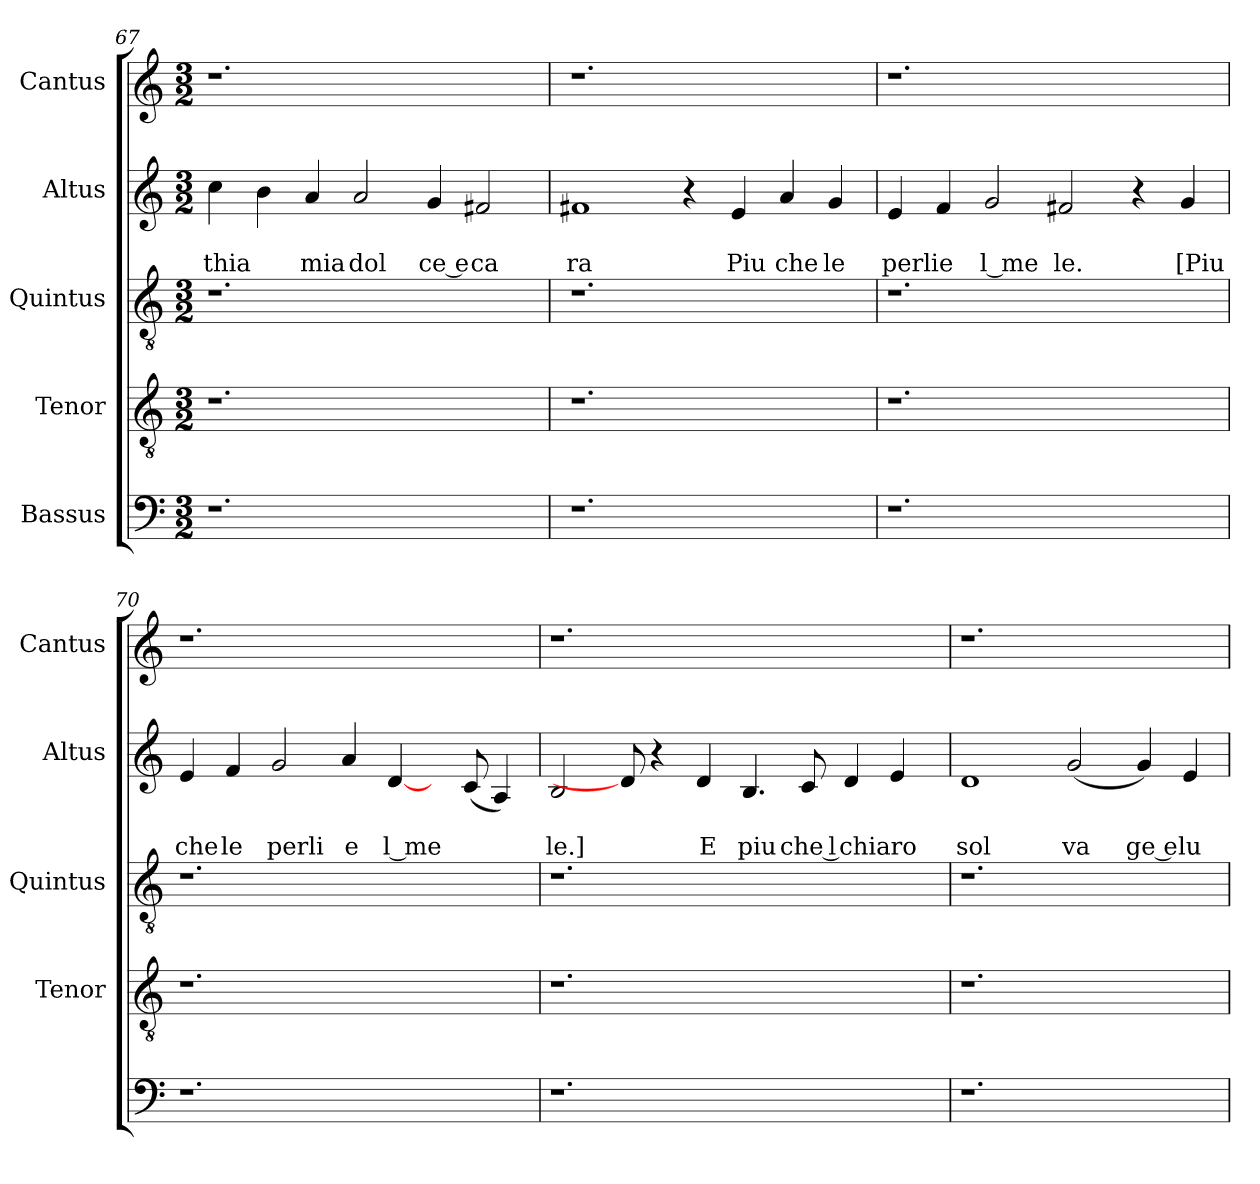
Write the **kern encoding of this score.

**kern	**kern	**kern	**kern	**text	**text	**kern
*part5	*part4	*part3	*part2	*part2	*part2	*part1
*staff5	*staff4	*staff3	*staff2	*staff2	*staff2	*staff1
*I"Bassus	*I"Tenor	*I"Quintus	*I"Altus	*	*	*I"Cantus
*	*I'Tenor	*I'Quintus	*I'Altus	*	*	*I'Cantus
*clefF4	*clefGv2	*clefGv2	*clefG2	*	*	*clefG2
*k[]	*k[]	*k[]	*k[]	*	*	*k[]
*C:	*C:	*C:	*C:	*	*	*C:
*M3/2	*M3/2	*M3/2	*M3/2	*	*	*M3/2
=67	=67	=67	=67	=67	=67	=67
!	!	!	!	!	!LO:LY:b	!
1.r	1.r	1.r	4cc\	.	thia	1.r
.	.	.	4b\	.	.	.
!	!	!	!	!	!LO:LY:b	!
.	.	.	4a/	.	mia	.
!	!	!	!	!	!LO:LY:b	!
.	.	.	2a/	.	dol	.
!	!	!	!	!	!LO:LY:b:rj	!
.	.	.	4g/	.	ce e	.
!	!	!	!	!	!LO:LY:b	!
2ryy	2ryy	2ryy	2f#X/	.	ca	2ryy
!!LO:LB:g=z
=68	=68	=68	=68	=68	=68	=68
!	!	!	!	!	!LO:LY:b	!
1.r	1.r	1.r	1f#X	.	ra	1.r
.	.	.	4r	.	.	.
!	!	!	!	!	!LO:LY:b	!
.	.	.	4e/	.	Piu	.
!	!	!	!	!	!LO:LY:b	!
2ryy	2ryy	2ryy	4a/	.	che	2ryy
!	!	!	!	!	!LO:LY:b	!
.	.	.	4g/	.	le	.
=69	=69	=69	=69	=69	=69	=69
!	!	!	!	!	!LO:LY:b	!
1.r	1.r	1.r	4e/	.	perli	1.r
!	!	!	!	!	!LO:LY:b	!
.	.	.	4f/	.	e	.
!	!	!	!	!	!LO:LY:b:rj	!
.	.	.	2g/	.	l me	.
!	!	!	!	!	!LO:LY:b	!
.	.	.	2f#X/	.	le.	.
2ryy	2ryy	2ryy	4r	.	.	2ryy
!	!	!	!	!	!LO:LY:b	!
.	.	.	4g/	.	[Piu	.
=70	=70	=70	=70	=70	=70	=70
!	!	!	!	!	!LO:LY:b	!
1.r	1.r	1.r	4e/	.	che	1.r
!	!	!	!	!	!LO:LY:b	!
.	.	.	4f/	.	le	.
!	!	!	!	!	!LO:LY:b	!
.	.	.	2g/	.	perli	.
!	!	!	!	!	!LO:LY:b	!
.	.	.	4a/	.	e	.
!	!	!	!	!	!LO:LY:b:rj	!
.	.	.	[4d/	.	l me	.
2ryy	2ryy	2ryy	8ryy	.	.	2ryy
.	.	.	(<8c/	.	.	.
.	.	.	4A/)	.	.	.
=71	=71	=71	=71	=71	=71	=71
!	!	!	!	!	!LO:LY:b	!
1.r	1.r	1.r	2B/	.	le.]	1.r
.	.	.	8d/]	.	.	.
.	.	.	4r	.	.	.
!	!	!	!	!	!LO:LY:b	!
.	.	.	4d/	.	E	.
!	!	!	!	!	!LO:LY:b	!
.	.	.	4.B/	.	piu	.
!	!	!	!	!	!LO:LY:b	!
2ryy	2ryy	2ryy	8c/	.	che l	2ryy
!	!	!	!	!	!LO:LY:b	!
.	.	.	4d/	.	chiaro	.
.	.	.	4e/	.	.	.
8ryy	8ryy	8ryy	.	.	.	8ryy
=72	=72	=72	=72	=72	=72	=72
!	!	!	!	!	!LO:LY:b	!
1.r	1.r	1.r	1d	.	sol	1.r
!	!	!	!	!	!LO:LY:b	!
.	.	.	(2g/	.	va	.
!	!	!	!	!	!LO:LY:b:rj	!
2ryy	2ryy	2ryy	4g/)	.	ge e	2ryy
!	!	!	!	!	!LO:LY:b	!
.	.	.	4e/	.	lu	.
=	=	=	=	=	=	=
*-	*-	*-	*-	*-	*-	*-
